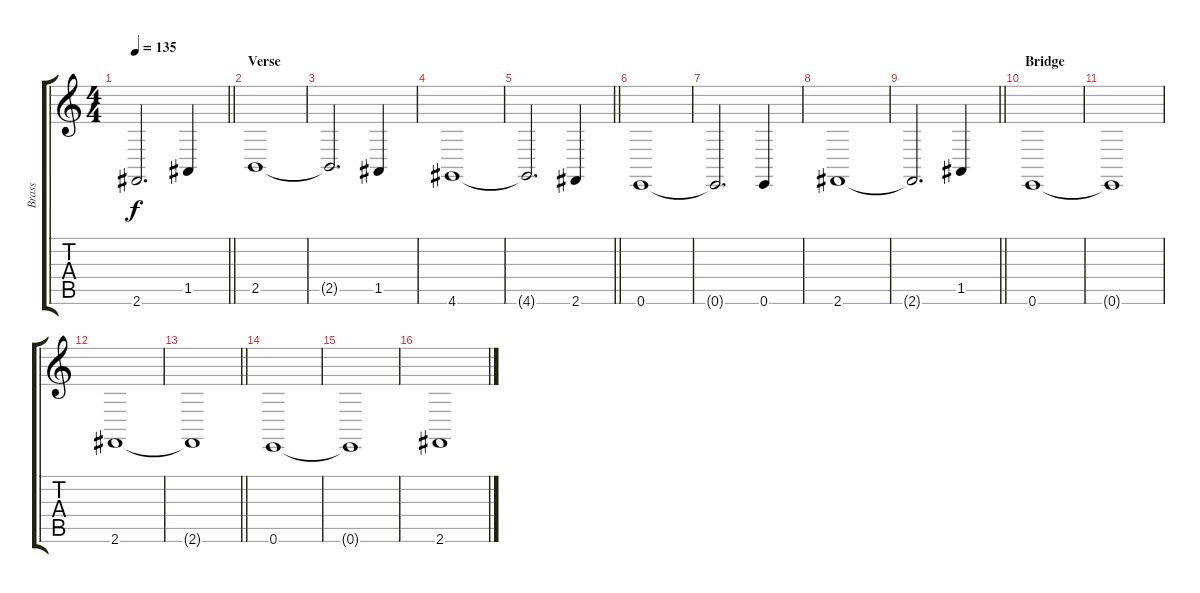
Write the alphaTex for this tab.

\track ("Brass" "Brass") {instrument tuba}
\staff {score tabs}
\tuning (E4 B3 G3 D3 A2 E2) {hide}
\ts (4 4)
\tempo 135
\clef g2
\barLineRight lightlight
\ks c
2.6{t}.2{d dy f} 1.5.4 |
\section ("" "Verse")
2.5.1 |
2.5{t}.2{d} 1.5.4 |
4.6.1 |
\barLineRight lightlight
4.6{t}.2{d} 2.6.4 |
0.6.1 |
0.6{t}.2{d} 0.6.4 |
2.6.1 |
\barLineRight lightlight
2.6{t}.2{d} 1.5.4 |
\section ("" "Bridge")
0.6.1 |
0.6{t}.1 |
2.6.1 |
\barLineRight lightlight
2.6{t}.1 |
0.6.1 |
0.6{t}.1 |
2.6.1
